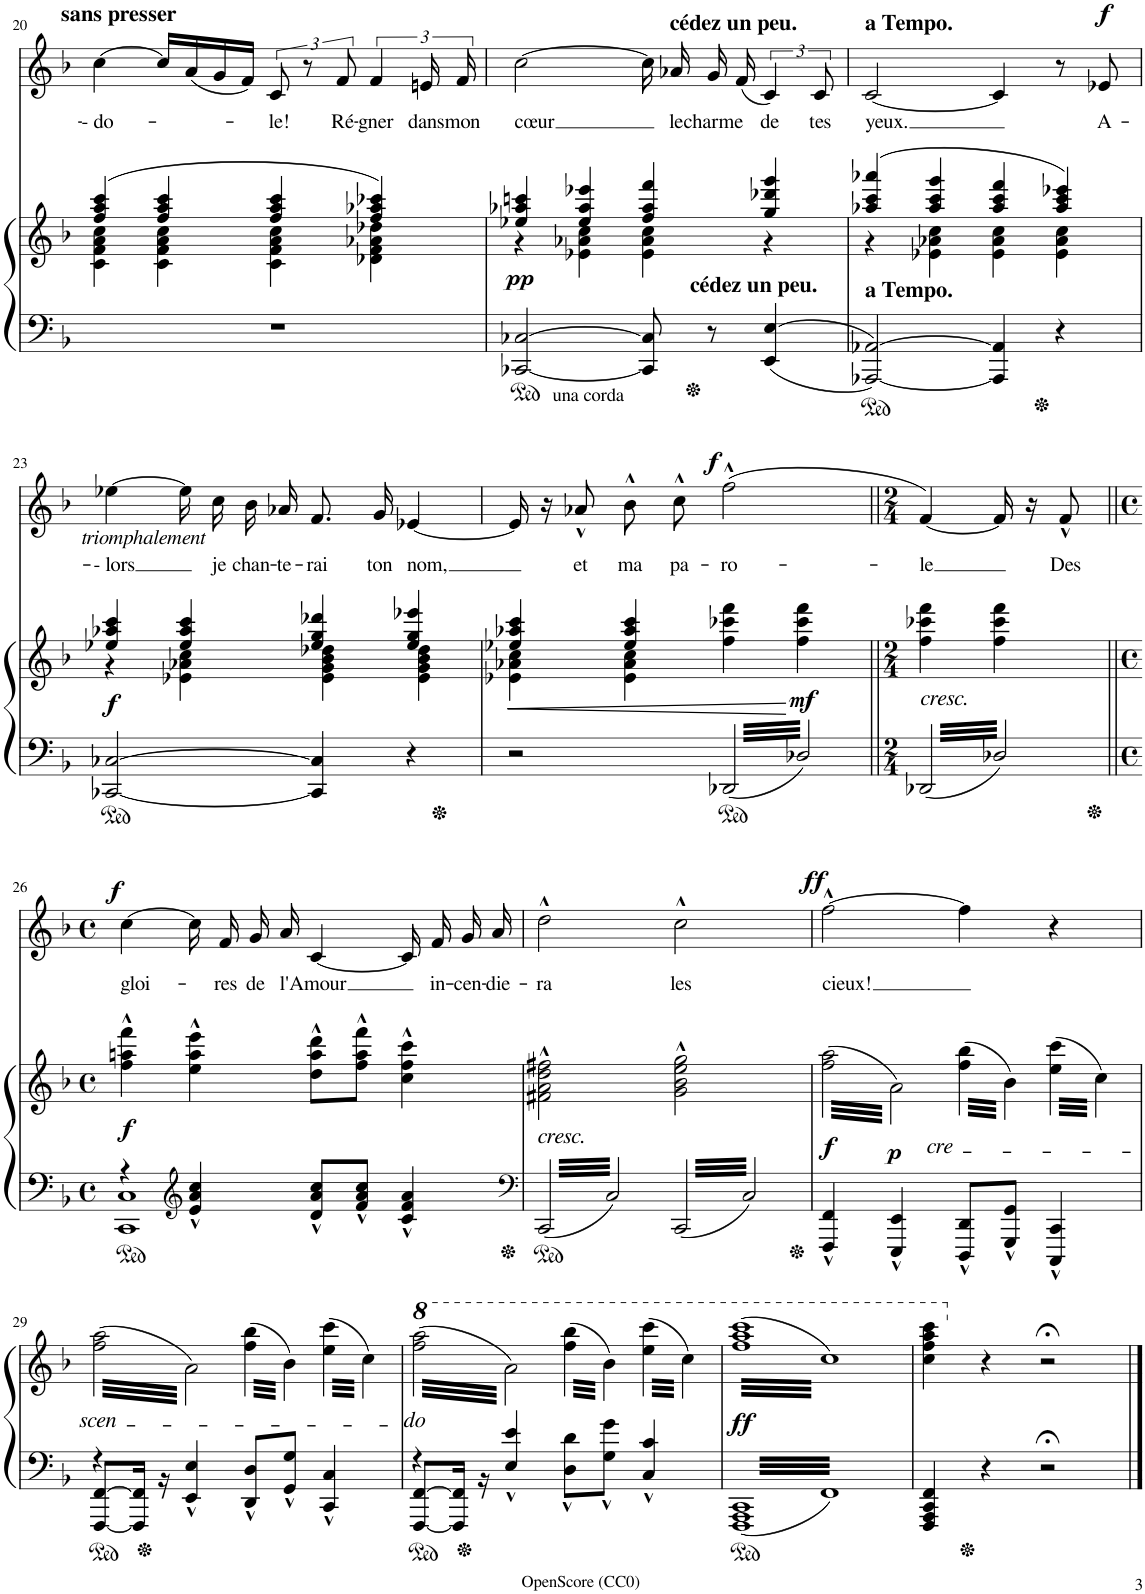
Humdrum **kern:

**kern	**kern	**dynam	**kern	**text	**dynam
*part2	*part2	*part2	*part1	*part1	*part1
*staff3	*staff2	*staff2/3	*staff1	*staff1	*staff1
*I"Piano	*	*	*I"Chant Voice	*	*
*I'Pno	*	*	*	*	*
!!LO:PB:g=z
*clefF4	*clefG2	*	*clefG2	*	*
*k[b-]	*k[b-]	*	*k[b-]	*	*
*M4/4	*M4/4	*	*M4/4	*	*
*met(c)	*met(c)	*	*met(c)	*	*
=20	=20	=20	=20	=20	=20
*	*^	*	*	*	*
!	!	!	!	!LO:TX:a:B:t=sans presser	!	!
!	!	!	!	!	!LO:LY:b	!
1r	(4ff/ 4aa/ 4ccc/	4c\ 4f\ 4a\ 4cc\	.	[4cc\	-- do-	.
.	4ff/ 4aa/ 4ccc/	4c\ 4f\ 4a\ 4cc\	.	16cc/LL]	.	.
.	.	.	.	(16a/	.	.
.	.	.	.	16g/	.	.
.	.	.	.	16f/JJ)	.	.
!	!	!	!	!	!LO:LY:b	!
.	4ff/ 4aa/ 4ccc/	4c\ 4f\ 4a\ 4cc\	.	12c/	-le!	.
.	.	.	.	12r	.	.
!	!	!	!	!	!LO:LY:b	!
.	.	.	.	12f/	Ré-	.
!	!	!	!	!	!LO:LY:b	!
.	4ff/ 4aa-X/ 4ccc-X/)	4d-X\ 4f\ 4a-X\ 4dd-X\	.	6f/	-gner	.
!	!	!	!	!	!LO:LY:b	!
.	.	.	.	24en/	dans	.
!	!	!	!	!	!LO:LY:b	!
.	.	.	.	24f/	mon	.
=21	=21	=21	=21	=21	=21	=21
!LO:TX:b:t=una corda	!	!	!	!	!	!
!	!	!	!LO:DY:b	!	!LO:LY:b	!
[2CC-X/ [2C-X/	4ee-X/ 4aa-X/ 4cccn/	4r	pp	[2cc\	cœur	.
.	4ee-/ 4aa-/ 4eee-X/	4e-X\ 4a-X\ 4cc\	.	.	.	.
!	!LO:TX:b:B:t=cédez un peu.	!	!	!	!	!
8CC-/] 8C-/]	4ff/ 4aa-/ 4fff/	4e-\ 4a-\ 4cc\	.	16cc\]	.	.
!	!	!	!	!LO:TX:a:B:t=cédez un peu.	!	!
!	!	!	!	!	!LO:LY:b	!
.	.	.	.	16a-X/	le	.
!	!	!	!	!	!LO:LY:b	!
8r	.	.	.	16g/	charme	.
.	.	.	.	(16f/	.	.
!	!	!	!	!	!LO:LY:b	!
4EE/ 4E/	4gg/ 4ddd-X/ 4ggg/	4r	.	6c/)	de	.
!	!	!	!	!	!LO:LY:b	!
.	.	.	.	12c/	tes	.
=22	=22	=22	=22	=22	=22	=22
!	!	!	!	!LO:TX:a:B:t=a Tempo.	!	!
!	!LO:TX:b:B:t=a Tempo.	!	!	!	!	!
!	!	!	!	!	!LO:LY:b	!
[2AAA-X/ [2AA-X/	(4aa-X/ 4ccc/ 4aaa-X/	4r	.	[2c/	yeux.	.
.	4aa-/ 4ccc/ 4ggg/	4e-X\ 4a-X\ 4cc\	.	.	.	.
4AAA-/] 4AA-/]	4aa-/ 4ccc/ 4fff/	4e-\ 4a-\ 4cc\	.	4c/]	.	.
4r	4aa-/ 4ccc/ 4eee-X/)	4e-\ 4a-\ 4cc\	.	8r	.	.
!	!	!	!	!	!LO:LY:b	!LO:DY:a
.	.	.	.	8e-X/	A-	f
!!LO:LB:g=z
=23	=23	=23	=23	=23	=23	=23
!	!	!	!	!LO:TX:b:i:t=triomphalement	!	!
!	!	!	!LO:DY:b	!	!LO:LY:b	!
[2CC-X/ [2C-X/	4ee-X/ 4aa-X/ 4ccc/	4r	f	[4ee-X\	-- lors	.
.	4ee-/ 4aa-/ 4ccc/	4e-X\ 4a-X\ 4cc\	.	16ee-\]	.	.
!	!	!	!	!	!LO:LY:b	!
.	.	.	.	16cc\	je	.
!	!	!	!	!	!LO:LY:b	!
.	.	.	.	16b-\	chan-	.
!	!	!	!	!	!LO:LY:b	!
.	.	.	.	16a-X/	-te-	.
!	!	!	!	!	!LO:LY:b	!
4CC-/] 4C-/]	4ee-/ 4gg/ 4ddd-X/	4e-\ 4g\ 4b-\ 4dd-X\	.	8.f/	-rai	.
!	!	!	!	!	!LO:LY:b	!
.	.	.	.	16g/	ton	.
!	!	!	!	!	!LO:LY:b	!
4r	4ee-/ 4gg/ 4eee-X/	4e-\ 4g\ 4b-\ 4dd-\	.	[4e-X/	nom,	.
=24	=24	=24	=24	=24	=24	=24
!	!	!	!LO:HP:b	!	!	!
2r	4ee-X/ 4aa-X/ 4ccc/	4e-X\ 4a-X\ 4cc\	<	16e-/]	.	.
.	.	.	.	16r	.	.
!	!	!	!	!	!LO:LY:b	!
.	.	.	.	8a-X^^/	et	.
!	!	!	!	!	!LO:LY:b	!
.	4ee-/ 4aa-/ 4ccc/	4e-\ 4a-\ 4cc\	.	8b-^^\	ma	.
!	!	!	!	!	!LO:LY:b	!
.	.	.	.	8cc^^\	pa-	.
!	!	!	!	!	!LO:LY:b	!LO:DY:a
6.DD-X/	4ff\ 4ccc-X\ 4fff\	4ryy	.	(2ff^^\	-ro-	f
!	!	!	!LO:DY:n=1:b	!	!	!
6.D-X/	4ff\ 4ccc-\ 4fff\	4ryy	[ mf	.	.	.
*	*v	*v	*	*	*	*
=25||	=25||	=25||	=25||	=25||	=25||
*M2/4	*M2/4	*	*M2/4	*	*
*	*^	*	*	*	*
!	!LO:TX:b:i:t=cresc.	!	!	!	!	!
!	!	!	!	!	!LO:LY:b	!
*	*v	*v	*	*	*	*
6.DD-X/	4ff\ 4ccc-X\ 4fff\	.	[4f/)	-le	.
6.D-X/	4ff\ 4ccc-\ 4fff\	.	16f/]	.	.
.	.	.	16r	.	.
!	!	!	!	!LO:LY:b	!
.	.	.	8f^^/	Des	.
!!LO:LB:g=z
=26||	=26||	=26||	=26||	=26||	=26||
*M4/4	*M4/4	*	*M4/4	*	*
*met(c)	*met(c)	*	*met(c)	*	*
*^	*	*	*	*	*
!	!	!	!LO:DY:b	!	!LO:LY:b	!LO:DY:a
4r	1CC 1C	4ff\^^ 4aan\^^ 4fff\^^	f	[4cc\	gloi-	f
*clefG2	*	*	*	*	*	*
4e/^^ 4a/^^ 4cc/^^	.	4ee\^^ 4aa\^^ 4eee\^^	.	16cc\]	.	.
!	!	!	!	!	!LO:LY:b	!
.	.	.	.	16f/	-res	.
!	!	!	!	!	!LO:LY:b	!
.	.	.	.	16g/	de	.
!	!	!	!	!	!LO:LY:b	!
.	.	.	.	16a/	l'Amour	.
8d/^^ 8a/^^ 8cc/^^L	.	8dd\^^ 8aa\^^ 8ddd\^^L	.	[4c/	.	.
8f/^^ 8a/^^ 8cc/^^J	.	8ff\^^ 8aa\^^ 8fff\^^J	.	.	.	.
4c/^^ 4f/^^ 4a/^^	.	4cc\^^ 4ff\^^ 4ccc\^^	.	16c/]	.	.
!	!	!	!	!	!LO:LY:b	!
.	.	.	.	16f/	in-	.
!	!	!	!	!	!LO:LY:b	!
.	.	.	.	16g/	-cen-	.
!	!	!	!	!	!LO:LY:b	!
.	.	.	.	16a/	-die-	.
*v	*v	*	*	*	*	*
=27	=27	=27	=27	=27	=27
*clefF4	*	*	*	*	*
!	!LO:TX:b:i:t=cresc.	!	!	!	!
!	!	!	!	!LO:LY:b	!
6.CC/	2f#X\^^ 2a\^^ 2dd\^^ 2ff#X\^^	.	2dd^^\	-ra	.
6.C/	.	.	.	.	.
!	!	!	!	!LO:LY:b	!
6.CC/	2g\^^ 2b-\^^ 2ee\^^ 2gg\^^	.	2cc^^\	les	.
6.C/	.	.	.	.	.
=28	=28	=28	=28	=28	=28
!	!	!LO:DY:a=2	!	!LO:LY:b	!LO:DY:a
*	*tremolo	*	*	*	*
4FFF/^^ 4FF/^^	(64ff\ 64aa\LLLL	f	[2ff^^\	cieux!	ff
.	64a\)	.	.	.	.
.	64ff\ 64aa\	.	.	.	.
.	64a\)	.	.	.	.
.	64ff\ 64aa\	.	.	.	.
.	64a\)	.	.	.	.
.	64ff\ 64aa\	.	.	.	.
.	64a\)	.	.	.	.
.	64ff\ 64aa\	.	.	.	.
.	64a\)	.	.	.	.
.	64ff\ 64aa\	.	.	.	.
.	64a\)	.	.	.	.
.	64ff\ 64aa\	.	.	.	.
.	64a\)	.	.	.	.
.	64ff\ 64aa\	.	.	.	.
.	64a\)	.	.	.	.
!	!LO:TX:b:i:t=cre	!	!	!	!
!	!	!LO:DY:a=2	!	!	!
4EEE/^^ 4EE/^^	64ff\ 64aa\	p	.	.	.
.	64a\)	.	.	.	.
.	64ff\ 64aa\	.	.	.	.
.	64a\)	.	.	.	.
.	64ff\ 64aa\	.	.	.	.
.	64a\)	.	.	.	.
.	64ff\ 64aa\	.	.	.	.
.	64a\)	.	.	.	.
.	64ff\ 64aa\	.	.	.	.
.	64a\)	.	.	.	.
.	64ff\ 64aa\	.	.	.	.
.	64a\)	.	.	.	.
.	64ff\ 64aa\	.	.	.	.
.	64a\)	.	.	.	.
.	64ff\ 64aa\	.	.	.	.
.	64a\)JJJJ	.	.	.	.
8DDD/^^ 8DD/^^L	(64ff\ 64bb-\LLLL	.	4ff\]	.	.
.	64b-\)	.	.	.	.
.	64ff\ 64bb-\	.	.	.	.
.	64b-\)	.	.	.	.
.	64ff\ 64bb-\	.	.	.	.
.	64b-\)	.	.	.	.
.	64ff\ 64bb-\	.	.	.	.
.	64b-\)	.	.	.	.
8GGG/^^ 8GG/^^J	64ff\ 64bb-\	.	.	.	.
.	64b-\)	.	.	.	.
.	64ff\ 64bb-\	.	.	.	.
.	64b-\)	.	.	.	.
.	64ff\ 64bb-\	.	.	.	.
.	64b-\)	.	.	.	.
.	64ff\ 64bb-\	.	.	.	.
.	64b-\)JJJJ	.	.	.	.
4CCC/^^ 4CC/^^	(64ee\ 64ccc\LLLL	.	4r	.	.
.	64cc\)	.	.	.	.
.	64ee\ 64ccc\	.	.	.	.
.	64cc\)	.	.	.	.
.	64ee\ 64ccc\	.	.	.	.
.	64cc\)	.	.	.	.
.	64ee\ 64ccc\	.	.	.	.
.	64cc\)	.	.	.	.
.	64ee\ 64ccc\	.	.	.	.
.	64cc\)	.	.	.	.
.	64ee\ 64ccc\	.	.	.	.
.	64cc\)	.	.	.	.
.	64ee\ 64ccc\	.	.	.	.
.	64cc\)	.	.	.	.
.	64ee\ 64ccc\	.	.	.	.
.	64cc\)JJJJ	.	.	.	.
!!LO:LB:g=z
=29	=29	=29	=29	=29	=29
*^	*	*	*	*	*
4r	[<8FFF/ [8FF/L	(64ff\ 64aa\LLLL	.	1r	.	.
.	.	64a\)	.	.	.	.
.	.	64ff\ 64aa\	.	.	.	.
.	.	64a\)	.	.	.	.
.	.	64ff\ 64aa\	.	.	.	.
.	.	64a\)	.	.	.	.
.	.	64ff\ 64aa\	.	.	.	.
.	.	64a\)	.	.	.	.
.	16FFF/] 16FF/]Jk	64ff\ 64aa\	.	.	.	.
.	.	64a\)	.	.	.	.
.	.	64ff\ 64aa\	.	.	.	.
.	.	64a\)	.	.	.	.
.	16r	64ff\ 64aa\	.	.	.	.
.	.	64a\)	.	.	.	.
.	.	64ff\ 64aa\	.	.	.	.
.	.	64a\)	.	.	.	.
4EE/^^ 4E/^^	2.ryy	64ff\ 64aa\	.	.	.	.
.	.	64a\)	.	.	.	.
.	.	64ff\ 64aa\	.	.	.	.
.	.	64a\)	.	.	.	.
.	.	64ff\ 64aa\	.	.	.	.
.	.	64a\)	.	.	.	.
.	.	64ff\ 64aa\	.	.	.	.
.	.	64a\)	.	.	.	.
.	.	64ff\ 64aa\	.	.	.	.
.	.	64a\)	.	.	.	.
.	.	64ff\ 64aa\	.	.	.	.
.	.	64a\)	.	.	.	.
.	.	64ff\ 64aa\	.	.	.	.
.	.	64a\)	.	.	.	.
.	.	64ff\ 64aa\	.	.	.	.
.	.	64a\)JJJJ	.	.	.	.
8DD/^^ 8D/^^L	.	(64ff\ 64bb-\LLLL	.	.	.	.
.	.	64b-\)	.	.	.	.
.	.	64ff\ 64bb-\	.	.	.	.
.	.	64b-\)	.	.	.	.
.	.	64ff\ 64bb-\	.	.	.	.
.	.	64b-\)	.	.	.	.
.	.	64ff\ 64bb-\	.	.	.	.
.	.	64b-\)	.	.	.	.
8GG/^^ 8G/^^J	.	64ff\ 64bb-\	.	.	.	.
.	.	64b-\)	.	.	.	.
.	.	64ff\ 64bb-\	.	.	.	.
.	.	64b-\)	.	.	.	.
.	.	64ff\ 64bb-\	.	.	.	.
.	.	64b-\)	.	.	.	.
.	.	64ff\ 64bb-\	.	.	.	.
.	.	64b-\)JJJJ	.	.	.	.
4CC/^^ 4C/^^	.	(64ee\ 64ccc\LLLL	.	.	.	.
.	.	64cc\)	.	.	.	.
.	.	64ee\ 64ccc\	.	.	.	.
.	.	64cc\)	.	.	.	.
.	.	64ee\ 64ccc\	.	.	.	.
.	.	64cc\)	.	.	.	.
.	.	64ee\ 64ccc\	.	.	.	.
.	.	64cc\)	.	.	.	.
.	.	64ee\ 64ccc\	.	.	.	.
.	.	64cc\)	.	.	.	.
.	.	64ee\ 64ccc\	.	.	.	.
.	.	64cc\)	.	.	.	.
.	.	64ee\ 64ccc\	.	.	.	.
.	.	64cc\)	.	.	.	.
.	.	64ee\ 64ccc\	.	.	.	.
.	.	64cc\)JJJJ	.	.	.	.
!	!	!LO:TX:b:i:t=do	!	!	!	!
=30	=30	=30	=30	=30	=30	=30
*	*	*8va	*	*	*	*
4r	[<8FFF/ [8FF/L	(64fff\ 64aaa\LLLL	.	1r	.	.
.	.	64aa\)	.	.	.	.
.	.	64fff\ 64aaa\	.	.	.	.
.	.	64aa\)	.	.	.	.
.	.	64fff\ 64aaa\	.	.	.	.
.	.	64aa\)	.	.	.	.
.	.	64fff\ 64aaa\	.	.	.	.
.	.	64aa\)	.	.	.	.
.	16FFF/] 16FF/]Jk	64fff\ 64aaa\	.	.	.	.
.	.	64aa\)	.	.	.	.
.	.	64fff\ 64aaa\	.	.	.	.
.	.	64aa\)	.	.	.	.
.	16r	64fff\ 64aaa\	.	.	.	.
.	.	64aa\)	.	.	.	.
.	.	64fff\ 64aaa\	.	.	.	.
.	.	64aa\)	.	.	.	.
4E/^^ 4e/^^	2.ryy	64fff\ 64aaa\	.	.	.	.
.	.	64aa\)	.	.	.	.
.	.	64fff\ 64aaa\	.	.	.	.
.	.	64aa\)	.	.	.	.
.	.	64fff\ 64aaa\	.	.	.	.
.	.	64aa\)	.	.	.	.
.	.	64fff\ 64aaa\	.	.	.	.
.	.	64aa\)	.	.	.	.
.	.	64fff\ 64aaa\	.	.	.	.
.	.	64aa\)	.	.	.	.
.	.	64fff\ 64aaa\	.	.	.	.
.	.	64aa\)	.	.	.	.
.	.	64fff\ 64aaa\	.	.	.	.
.	.	64aa\)	.	.	.	.
.	.	64fff\ 64aaa\	.	.	.	.
.	.	64aa\)JJJJ	.	.	.	.
8D\^^ 8d\^^L	.	(64fff\ 64bbb-\LLLL	.	.	.	.
.	.	64bb-\)	.	.	.	.
.	.	64fff\ 64bbb-\	.	.	.	.
.	.	64bb-\)	.	.	.	.
.	.	64fff\ 64bbb-\	.	.	.	.
.	.	64bb-\)	.	.	.	.
.	.	64fff\ 64bbb-\	.	.	.	.
.	.	64bb-\)	.	.	.	.
8G\^^ 8g\^^J	.	64fff\ 64bbb-\	.	.	.	.
.	.	64bb-\)	.	.	.	.
.	.	64fff\ 64bbb-\	.	.	.	.
.	.	64bb-\)	.	.	.	.
.	.	64fff\ 64bbb-\	.	.	.	.
.	.	64bb-\)	.	.	.	.
.	.	64fff\ 64bbb-\	.	.	.	.
.	.	64bb-\)JJJJ	.	.	.	.
4C/^^ 4c/^^	.	(64eee\ 64cccc\LLLL	.	.	.	.
.	.	64ccc\)	.	.	.	.
.	.	64eee\ 64cccc\	.	.	.	.
.	.	64ccc\)	.	.	.	.
.	.	64eee\ 64cccc\	.	.	.	.
.	.	64ccc\)	.	.	.	.
.	.	64eee\ 64cccc\	.	.	.	.
.	.	64ccc\)	.	.	.	.
.	.	64eee\ 64cccc\	.	.	.	.
.	.	64ccc\)	.	.	.	.
.	.	64eee\ 64cccc\	.	.	.	.
.	.	64ccc\)	.	.	.	.
.	.	64eee\ 64cccc\	.	.	.	.
.	.	64ccc\)	.	.	.	.
.	.	64eee\ 64cccc\	.	.	.	.
.	.	64ccc\)JJJJ	.	.	.	.
*v	*v	*	*	*	*	*
=31	=31	=31	=31	=31	=31
!	!	!LO:DY:b	!	!	!
3.FFF 3.AAA 3.CC	(64fff 64aaa 64ccccLLLL	ff	1r	.	.
.	64ccc)	.	.	.	.
.	64fff 64aaa 64cccc	.	.	.	.
.	64ccc)	.	.	.	.
.	64fff 64aaa 64cccc	.	.	.	.
.	64ccc)	.	.	.	.
.	64fff 64aaa 64cccc	.	.	.	.
.	64ccc)	.	.	.	.
.	64fff 64aaa 64cccc	.	.	.	.
.	64ccc)	.	.	.	.
.	64fff 64aaa 64cccc	.	.	.	.
.	64ccc)	.	.	.	.
.	64fff 64aaa 64cccc	.	.	.	.
.	64ccc)	.	.	.	.
.	64fff 64aaa 64cccc	.	.	.	.
.	64ccc)	.	.	.	.
.	64fff 64aaa 64cccc	.	.	.	.
.	64ccc)	.	.	.	.
.	64fff 64aaa 64cccc	.	.	.	.
.	64ccc)	.	.	.	.
.	64fff 64aaa 64cccc	.	.	.	.
.	64ccc)	.	.	.	.
.	64fff 64aaa 64cccc	.	.	.	.
.	64ccc)	.	.	.	.
.	64fff 64aaa 64cccc	.	.	.	.
.	64ccc)	.	.	.	.
.	64fff 64aaa 64cccc	.	.	.	.
.	64ccc)	.	.	.	.
.	64fff 64aaa 64cccc	.	.	.	.
.	64ccc)	.	.	.	.
.	64fff 64aaa 64cccc	.	.	.	.
.	64ccc)	.	.	.	.
3.FF	64fff 64aaa 64cccc	.	.	.	.
.	64ccc)	.	.	.	.
.	64fff 64aaa 64cccc	.	.	.	.
.	64ccc)	.	.	.	.
.	64fff 64aaa 64cccc	.	.	.	.
.	64ccc)	.	.	.	.
.	64fff 64aaa 64cccc	.	.	.	.
.	64ccc)	.	.	.	.
.	64fff 64aaa 64cccc	.	.	.	.
.	64ccc)	.	.	.	.
.	64fff 64aaa 64cccc	.	.	.	.
.	64ccc)	.	.	.	.
.	64fff 64aaa 64cccc	.	.	.	.
.	64ccc)	.	.	.	.
.	64fff 64aaa 64cccc	.	.	.	.
.	64ccc)	.	.	.	.
.	64fff 64aaa 64cccc	.	.	.	.
.	64ccc)	.	.	.	.
.	64fff 64aaa 64cccc	.	.	.	.
.	64ccc)	.	.	.	.
.	64fff 64aaa 64cccc	.	.	.	.
.	64ccc)	.	.	.	.
.	64fff 64aaa 64cccc	.	.	.	.
.	64ccc)	.	.	.	.
.	64fff 64aaa 64cccc	.	.	.	.
.	64ccc)	.	.	.	.
.	64fff 64aaa 64cccc	.	.	.	.
.	64ccc)	.	.	.	.
.	64fff 64aaa 64cccc	.	.	.	.
.	64ccc)	.	.	.	.
.	64fff 64aaa 64cccc	.	.	.	.
.	64ccc)JJJJ	.	.	.	.
*	*Xtremolo	*	*	*	*
=32	=32	=32	=32	=32	=32
4FFF/ 4AAA/ 4CC/ 4FF/	4ccc\ 4fff\ 4aaa\ 4cccc\	.	1r	.	.
.	.	.	.	.	.
.	.	.	.	.	.
.	.	.	.	.	.
.	.	.	.	.	.
.	.	.	.	.	.
.	.	.	.	.	.
.	.	.	.	.	.
.	.	.	.	.	.
.	.	.	.	.	.
.	.	.	.	.	.
.	.	.	.	.	.
.	.	.	.	.	.
.	.	.	.	.	.
.	.	.	.	.	.
.	.	.	.	.	.
*	*X8va	*	*	*	*
4r	4r	.	.	.	.
.	.	.	.	.	.
.	.	.	.	.	.
.	.	.	.	.	.
.	.	.	.	.	.
.	.	.	.	.	.
.	.	.	.	.	.
.	.	.	.	.	.
.	.	.	.	.	.
.	.	.	.	.	.
.	.	.	.	.	.
.	.	.	.	.	.
.	.	.	.	.	.
.	.	.	.	.	.
.	.	.	.	.	.
.	.	.	.	.	.
2r;<	2r;<	.	.	.	.
==	==	==	==	==	==
*-	*-	*-	*-	*-	*-
